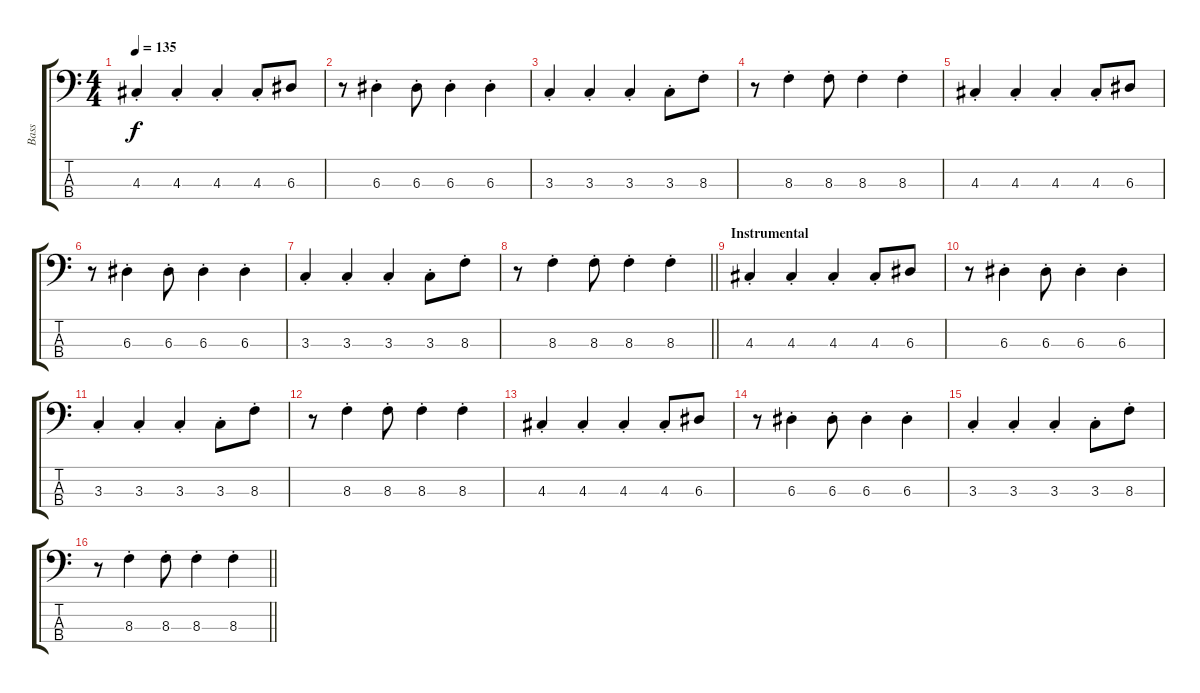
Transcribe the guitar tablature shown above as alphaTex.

\track ("Bass" "Bass") {instrument acousticbass}
\staff {score tabs}
\tuning (G2 D2 A1 D1) {hide}
\ts (4 4)
\tempo 135
\clef f4
\ks c
4.3{st}.4{dy f} 4.3{st}.4 4.3{st}.4 4.3{st}.8 6.3.8 |
r.8 6.3{st}.4 6.3{st}.8 6.3{st}.4 6.3{st}.4 |
3.3{st}.4 3.3{st}.4 3.3{st}.4 3.3{st}.8 8.3{st}.8 |
r.8 8.3{st}.4 8.3{st}.8 8.3{st}.4 8.3{st}.4 |
4.3{st}.4 4.3{st}.4 4.3{st}.4 4.3{st}.8 6.3.8 |
r.8 6.3{st}.4 6.3{st}.8 6.3{st}.4 6.3{st}.4 |
3.3{st}.4 3.3{st}.4 3.3{st}.4 3.3{st}.8 8.3{st}.8 |
\barLineRight lightlight
r.8 8.3{st}.4 8.3{st}.8 8.3{st}.4 8.3{st}.4 |
\section ("" "Instrumental")
4.3{st}.4 4.3{st}.4 4.3{st}.4 4.3{st}.8 6.3.8 |
r.8 6.3{st}.4 6.3{st}.8 6.3{st}.4 6.3{st}.4 |
3.3{st}.4 3.3{st}.4 3.3{st}.4 3.3{st}.8 8.3{st}.8 |
r.8 8.3{st}.4 8.3{st}.8 8.3{st}.4 8.3{st}.4 |
4.3{st}.4 4.3{st}.4 4.3{st}.4 4.3{st}.8 6.3.8 |
r.8 6.3{st}.4 6.3{st}.8 6.3{st}.4 6.3{st}.4 |
3.3{st}.4 3.3{st}.4 3.3{st}.4 3.3{st}.8 8.3{st}.8 |
\barLineRight lightlight
r.8 8.3{st}.4 8.3{st}.8 8.3{st}.4 8.3{st}.4
